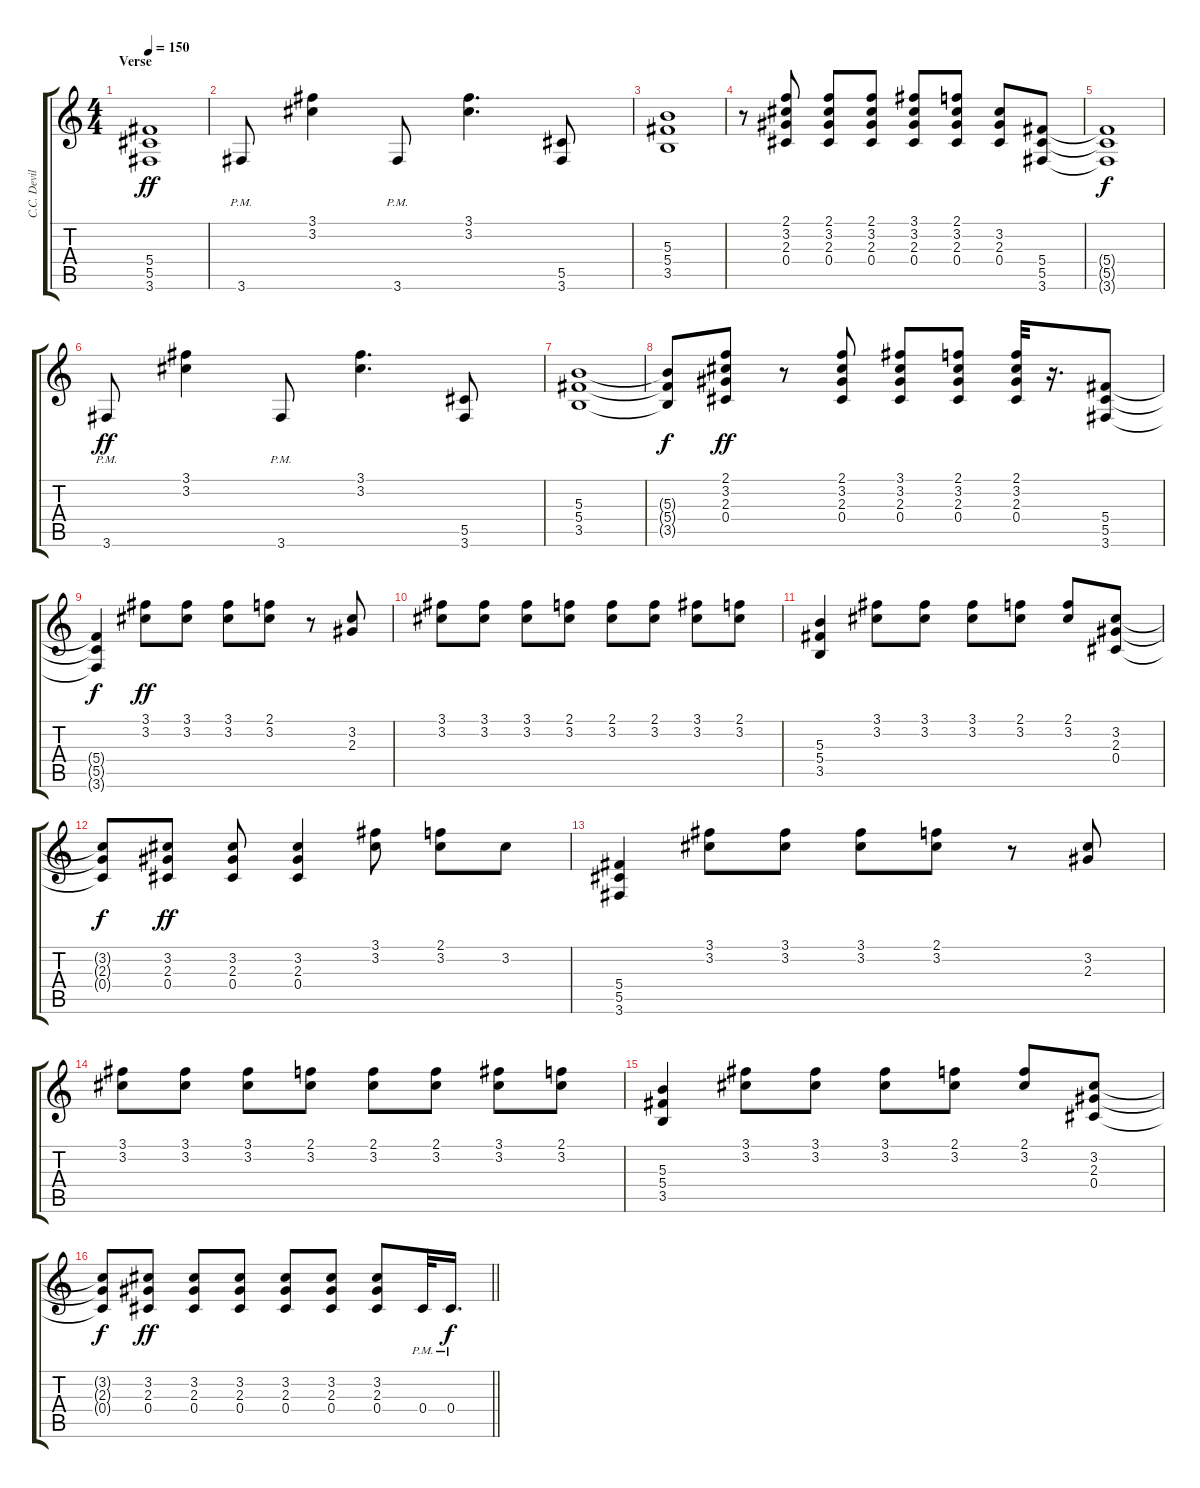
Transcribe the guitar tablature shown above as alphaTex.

\track ("C.C. Deville ( Rythm )" "C.C. Devil") {instrument distortionguitar}
\staff {score tabs}
\tuning (Eb4 Bb3 Gb3 Db3 Ab2 Eb2) {hide}
\ts (4 4)
\section ("" "Verse")
\tempo 150
\clef g2
\ks c
(5.4 5.5 3.6).1{dy ff} |
3.6{pm}.8 (3.1 3.2).4 3.6{pm}.8 (3.1 3.2).4{d} (5.5 3.6).8 |
(5.3 5.4 3.5).1 |
r.8 (2.1 3.2 2.3 0.4).8 (2.1 3.2 2.3 0.4).8 (2.1 3.2 2.3 0.4).8 (3.1 3.2 2.3 0.4).8 (2.1 3.2 2.3 0.4).8 (3.2 2.3 0.4).8 (5.4 5.5 3.6).8 |
(5.4{t} 5.5{t} 3.6{t}).1{dy f} |
3.6{pm}.8{dy ff} (3.1 3.2).4 3.6{pm}.8 (3.1 3.2).4{d} (5.5 3.6).8 |
(5.3 5.4 3.5).1 |
(5.3{t} 5.4{t} 3.5{t}).8{dy f} (2.1 3.2 2.3 0.4).8{dy ff} r.8 (2.1 3.2 2.3 0.4).8 (3.1 3.2 2.3 0.4).8 (2.1 3.2 2.3 0.4).8 (2.1 3.2 2.3 0.4).32 r.16{d} (5.4 5.5 3.6).8 |
(5.4{t} 5.5{t} 3.6{t}).4{dy f} (3.1 3.2).8{dy ff} (3.1 3.2).8 (3.1 3.2).8 (2.1 3.2).8 r.8 (3.2 2.3).8 |
(3.1 3.2).8 (3.1 3.2).8 (3.1 3.2).8 (2.1 3.2).8 (2.1 3.2).8 (2.1 3.2).8 (3.1 3.2).8 (2.1 3.2).8 |
(5.3 5.4 3.5).4 (3.1 3.2).8 (3.1 3.2).8 (3.1 3.2).8 (2.1 3.2).8 (2.1 3.2).8 (3.2 2.3 0.4).8 |
(3.2{t} 2.3{t} 0.4{t}).8{dy f} (3.2 2.3 0.4).8{dy ff} (3.2 2.3 0.4).8 (3.2 2.3 0.4).4 (3.1 3.2).8 (2.1 3.2).8 3.2.8 |
(5.4 5.5 3.6).4 (3.1 3.2).8 (3.1 3.2).8 (3.1 3.2).8 (2.1 3.2).8 r.8 (3.2 2.3).8 |
(3.1 3.2).8 (3.1 3.2).8 (3.1 3.2).8 (2.1 3.2).8 (2.1 3.2).8 (2.1 3.2).8 (3.1 3.2).8 (2.1 3.2).8 |
(5.3 5.4 3.5).4 (3.1 3.2).8 (3.1 3.2).8 (3.1 3.2).8 (2.1 3.2).8 (2.1 3.2).8 (3.2 2.3 0.4).8 |
\barLineRight lightlight
(3.2{t} 2.3{t} 0.4{t}).8{dy f} (3.2 2.3 0.4).8{dy ff} (3.2 2.3 0.4).8 (3.2 2.3 0.4).8 (3.2 2.3 0.4).8 (3.2 2.3 0.4).8 (3.2 2.3 0.4).8 0.4{pm}.32 0.4{pm}.16{d dy f}
